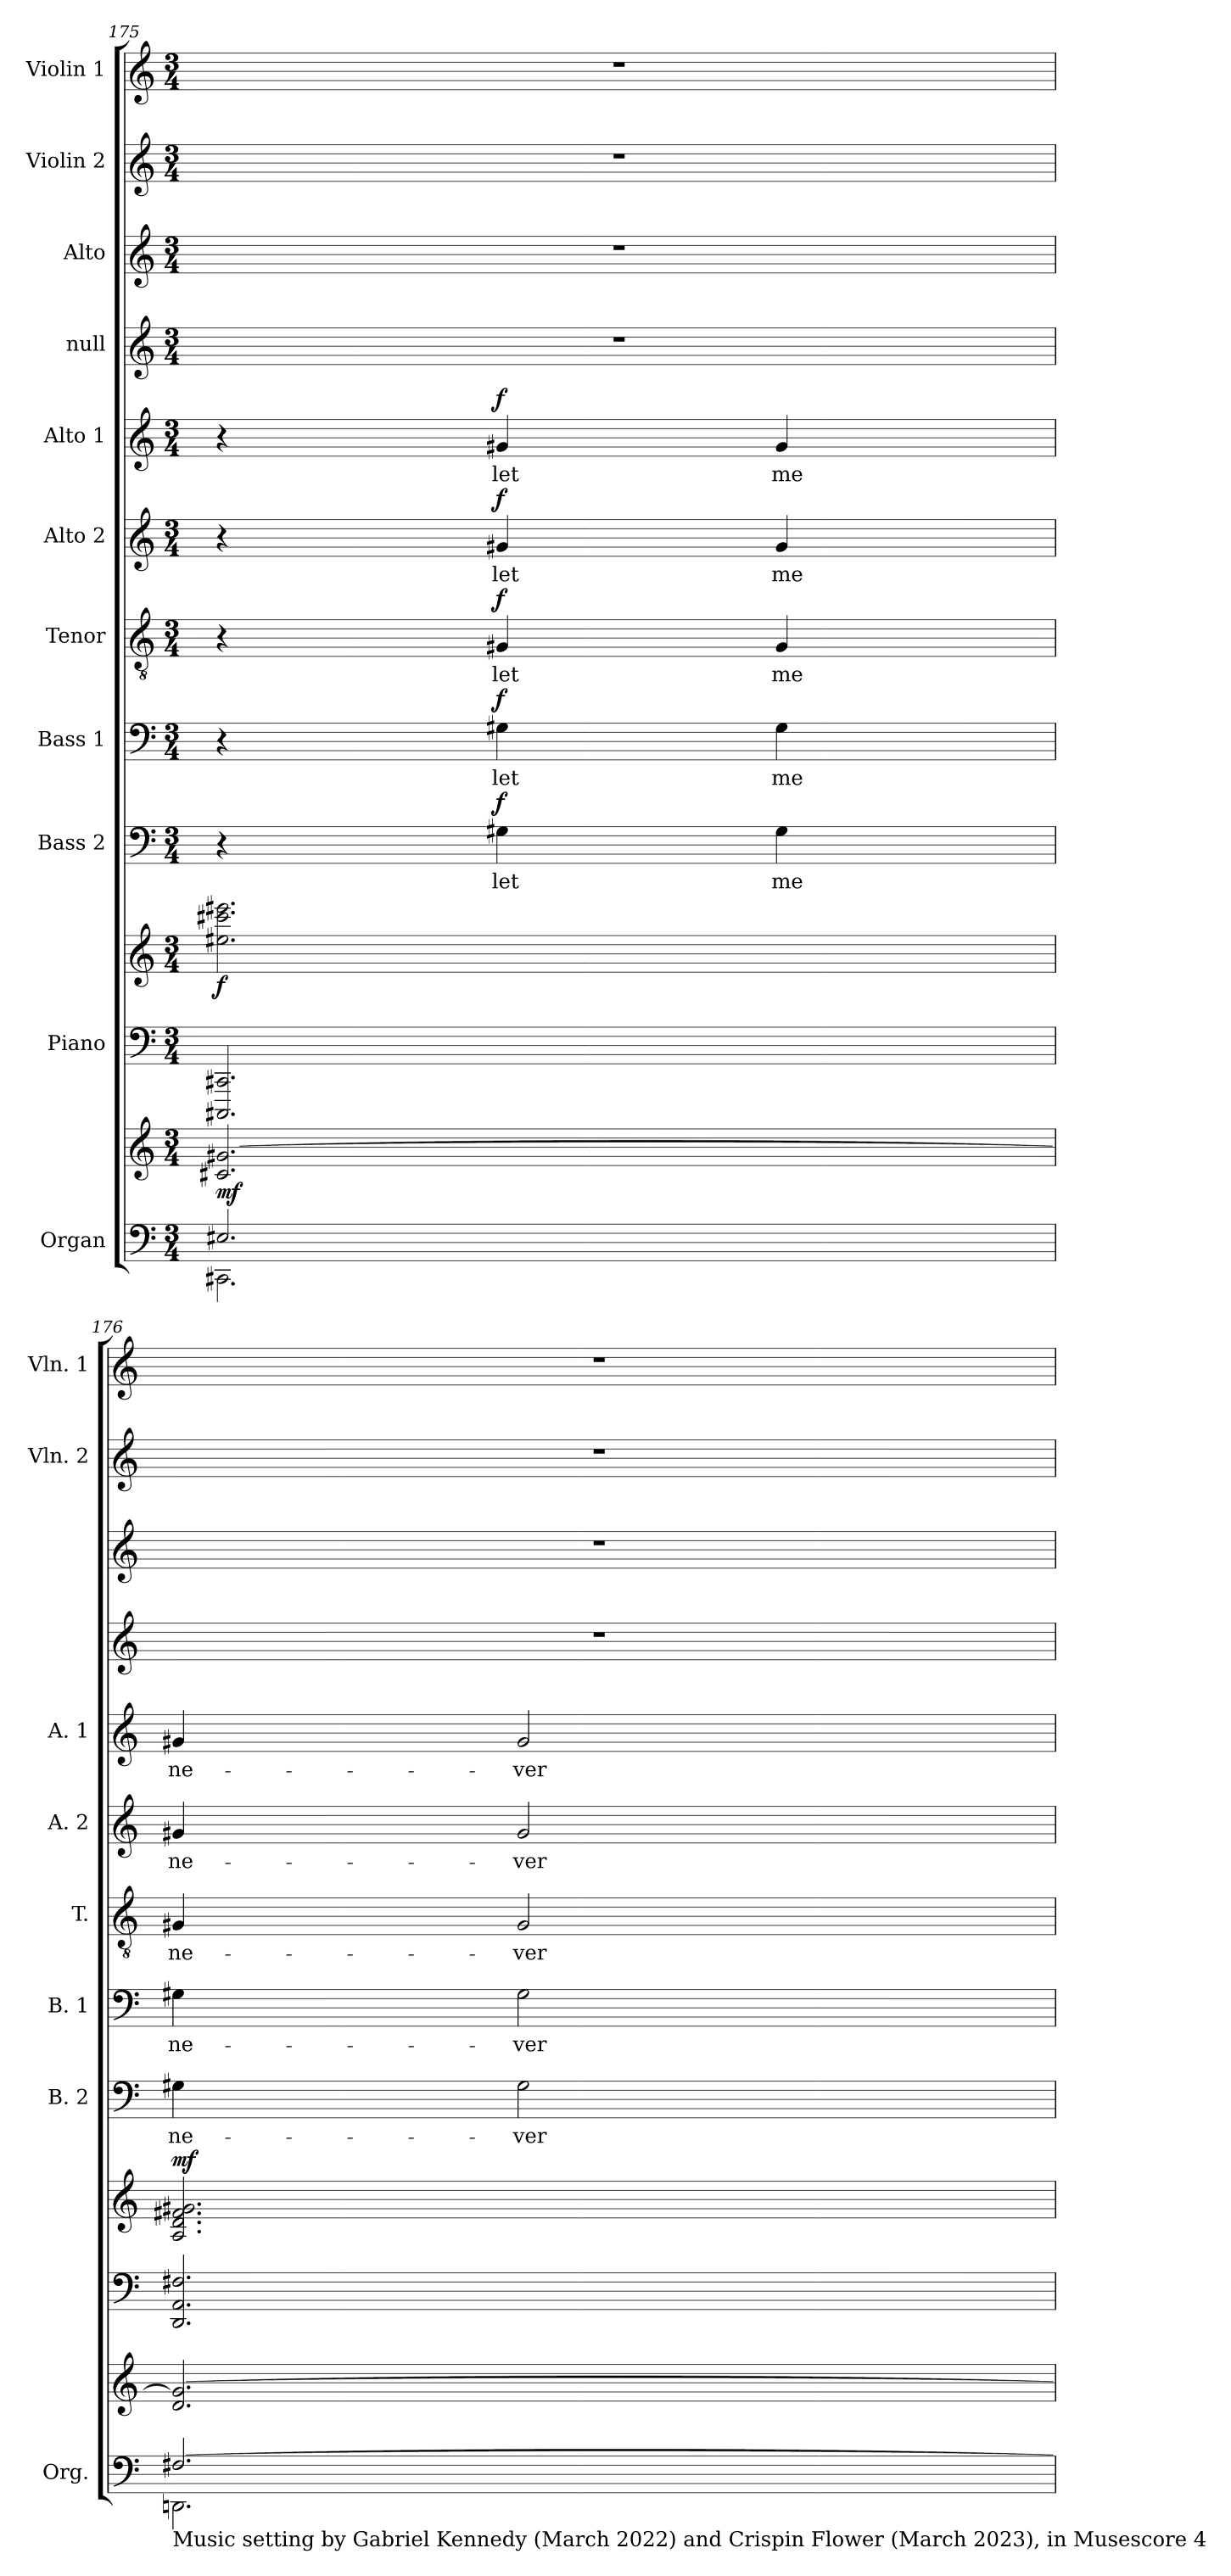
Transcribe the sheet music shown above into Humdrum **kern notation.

**kern	**kern	**dynam	**kern	**kern	**dynam	**kern	**text	**dynam	**kern	**text	**dynam	**kern	**text	**dynam	**kern	**text	**dynam	**kern	**text	**dynam	**kern	**kern	**kern	**kern
*part11	*part11	*part11	*part10	*part10	*part10	*part9	*part9	*part9	*part8	*part8	*part8	*part7	*part7	*part7	*part6	*part6	*part6	*part5	*part5	*part5	*part4	*part3	*part2	*part1
*staff13	*staff12	*staff12/13	*staff11	*staff10	*staff10/11	*staff9	*staff9	*staff9	*staff8	*staff8	*staff8	*staff7	*staff7	*staff7	*staff6	*staff6	*staff6	*staff5	*staff5	*staff5	*staff4	*staff3	*staff2	*staff1
*I"Organ	*	*	*I"Piano	*	*	*I"Bass 2	*	*	*I"Bass 1	*	*	*I"Tenor	*	*	*I"Alto 2	*	*	*I"Alto 1	*	*	*I"null	*I"Alto	*I"Violin 2	*I"Violin 1
*I'Org.	*	*	*	*	*	*I'B. 2	*	*	*I'B. 1	*	*	*I'T.	*	*	*I'A. 2	*	*	*I'A. 1	*	*	*	*	*I'Vln. 2	*I'Vln. 1
*clefF4	*clefG2	*	*clefF4	*clefG2	*	*clefF4	*	*	*clefF4	*	*	*clefGv2	*	*	*clefG2	*	*	*clefG2	*	*	*clefG2	*clefG2	*clefG2	*clefG2
*k[]	*k[]	*	*k[]	*k[]	*	*k[]	*	*	*k[]	*	*	*k[]	*	*	*k[]	*	*	*k[]	*	*	*k[]	*k[]	*k[]	*k[]
*M3/4	*M3/4	*	*M3/4	*M3/4	*	*M3/4	*	*	*M3/4	*	*	*M3/4	*	*	*M3/4	*	*	*M3/4	*	*	*M3/4	*M3/4	*M3/4	*M3/4
=175	=175	=175	=175	=175	=175	=175	=175	=175	=175	=175	=175	=175	=175	=175	=175	=175	=175	=175	=175	=175	=175	=175	=175	=175
*^	*	*	*	*	*	*	*	*	*	*	*	*	*	*	*	*	*	*	*	*	*	*	*	*
!	!	!	!LO:DY:b	!	!	!LO:DY:b	!	!	!	!	!	!	!	!	!	!	!	!	!	!	!	!	!	!	!
2.E#X/	2.CC#X\	2.c#X/ [2.g#X/	mf	2.CCC#X/ 2.CC#X/	2.ee#X\ 2.ccc#X\ 2.eee#X\	f	4r	.	.	4r	.	.	4r	.	.	4r	.	.	4r	.	.	2.r	2.r	2.r	2.r
!	!	!	!	!	!	!	!	!LO:LY:b	!LO:DY:a	!	!LO:LY:b	!LO:DY:a	!	!LO:LY:b	!LO:DY:a	!	!LO:LY:b	!LO:DY:a	!	!LO:LY:b	!LO:DY:a	!	!	!	!
.	.	.	.	.	.	.	4G#X\	let	f	4G#X\	let	f	4G#X/	let	f	4g#X/	let	f	4g#X/	let	f	.	.	.	.
!	!	!	!	!	!	!	!	!LO:LY:b	!	!	!LO:LY:b	!	!	!LO:LY:b	!	!	!LO:LY:b	!	!	!LO:LY:b	!	!	!	!	!
.	.	.	.	.	.	.	4G#\	me	.	4G#\	me	.	4G#/	me	.	4g#/	me	.	4g#/	me	.	.	.	.	.
!!LO:PB:g=z
=176	=176	=176	=176	=176	=176	=176	=176	=176	=176	=176	=176	=176	=176	=176	=176	=176	=176	=176	=176	=176	=176	=176	=176	=176	=176
!LO:TX:b:t=Music setting by Gabriel Kennedy (March 2022) and Crispin Flower (March 2023), in Musescore 4	!	!	!	!	!	!	!	!	!	!	!	!	!	!	!	!	!	!	!	!	!	!	!	!	!
!	!	!	!	!	!	!LO:DY:a	!	!LO:LY:b	!	!	!LO:LY:b	!	!	!LO:LY:b	!	!	!LO:LY:b	!	!	!LO:LY:b	!	!	!	!	!
[2.F#X/	2.DDn\	2.d/ 2.g#/_	.	2.DD/ 2.AA/ 2.F#X/	2.A/ 2.d/ 2.f#X/ 2.g#X/	mf	4G#X\	ne-	.	4G#X\	ne-	.	4G#X/	ne-	.	4g#X/	ne-	.	4g#X/	ne-	.	2.r	2.r	2.r	2.r
!	!	!	!	!	!	!	!	!LO:LY:b	!	!	!LO:LY:b	!	!	!LO:LY:b	!	!	!LO:LY:b	!	!	!LO:LY:b	!	!	!	!	!
.	.	.	.	.	.	.	2G#\	-ver	.	2G#\	-ver	.	2G#/	-ver	.	2g#/	-ver	.	2g#/	-ver	.	.	.	.	.
*v	*v	*	*	*	*	*	*	*	*	*	*	*	*	*	*	*	*	*	*	*	*	*	*	*	*
=	=	=	=	=	=	=	=	=	=	=	=	=	=	=	=	=	=	=	=	=	=	=	=	=
*-	*-	*-	*-	*-	*-	*-	*-	*-	*-	*-	*-	*-	*-	*-	*-	*-	*-	*-	*-	*-	*-	*-	*-	*-
